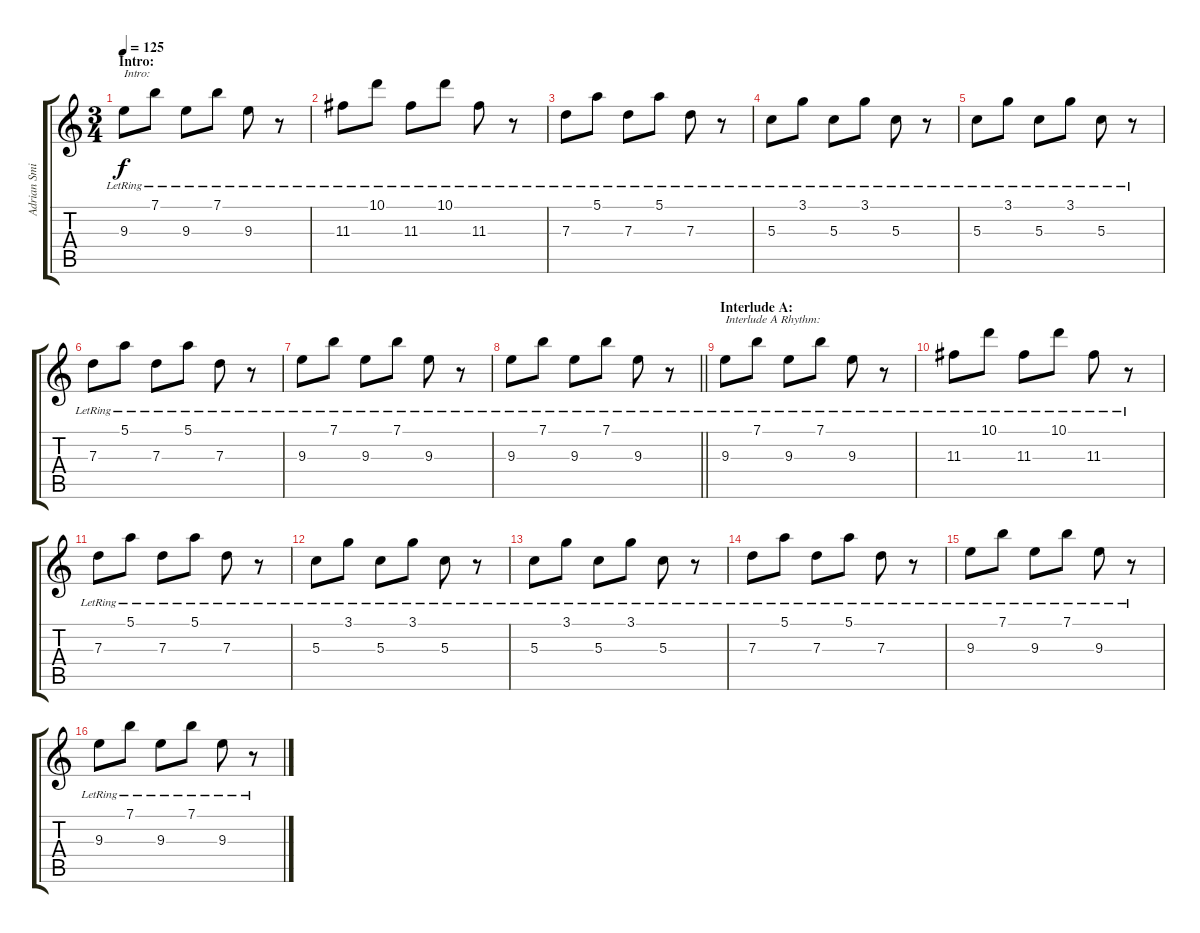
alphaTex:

\track ("Adrian Smith" "Adrian Smi") {instrument overdrivenguitar}
\staff {score tabs}
\tuning (E4 B3 G3 D3 A2 E2) {hide}
\ts (3 4)
\section ("" "Intro:")
\tempo 125
\tempo 135
\tempo 125
\clef g2
\ks c
9.3{lr}.8{txt "Intro:" dy f instrument electricguitarclean} 7.1{lr}.8 9.3{lr}.8 7.1{lr}.8 9.3{lr}.8 r.8 |
11.3{lr}.8 10.1{lr}.8 11.3{lr}.8 10.1{lr}.8 11.3{lr}.8 r.8 |
7.3{lr}.8 5.1{lr}.8 7.3{lr}.8 5.1{lr}.8 7.3{lr}.8 r.8 |
5.3{lr}.8 3.1{lr}.8 5.3{lr}.8 3.1{lr}.8 5.3{lr}.8 r.8 |
5.3{lr}.8 3.1{lr}.8 5.3{lr}.8 3.1{lr}.8 5.3{lr}.8 r.8 |
7.3{lr}.8 5.1{lr}.8 7.3{lr}.8 5.1{lr}.8 7.3{lr}.8 r.8 |
9.3{lr}.8 7.1{lr}.8 9.3{lr}.8 7.1{lr}.8 9.3{lr}.8 r.8 |
\barLineRight lightlight
9.3{lr}.8 7.1{lr}.8 9.3{lr}.8 7.1{lr}.8 9.3{lr}.8 r.8 |
\section ("" "Interlude A:")
9.3{lr}.8{txt "Interlude A Rhythm:"} 7.1{lr}.8 9.3{lr}.8 7.1{lr}.8 9.3{lr}.8 r.8 |
11.3{lr}.8 10.1{lr}.8 11.3{lr}.8 10.1{lr}.8 11.3{lr}.8 r.8 |
7.3{lr}.8 5.1{lr}.8 7.3{lr}.8 5.1{lr}.8 7.3{lr}.8 r.8 |
5.3{lr}.8 3.1{lr}.8 5.3{lr}.8 3.1{lr}.8 5.3{lr}.8 r.8 |
5.3{lr}.8 3.1{lr}.8 5.3{lr}.8 3.1{lr}.8 5.3{lr}.8 r.8 |
7.3{lr}.8 5.1{lr}.8 7.3{lr}.8 5.1{lr}.8 7.3{lr}.8 r.8 |
9.3{lr}.8 7.1{lr}.8 9.3{lr}.8 7.1{lr}.8 9.3{lr}.8 r.8 |
9.3{lr}.8 7.1{lr}.8 9.3{lr}.8 7.1{lr}.8 9.3{lr}.8 r.8
